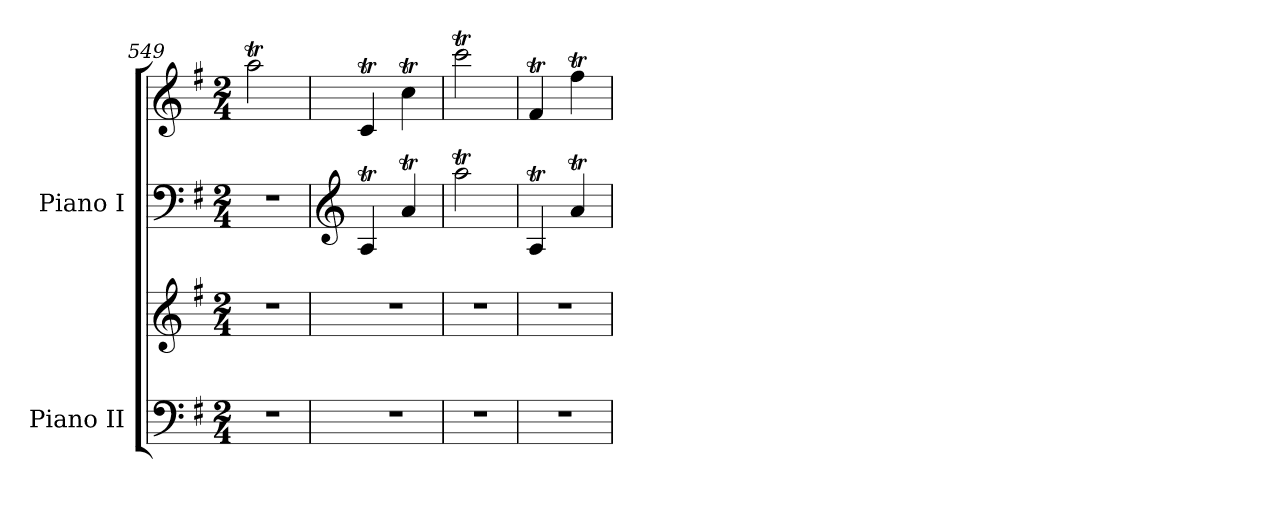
**kern	**kern	**kern	**kern
*part2	*part2	*part1	*part1
*staff4	*staff3	*staff2	*staff1
*I"Piano II	*	*I"Piano I	*
*I'Pno. II	*	*I'Pno. I	*
*clefF4	*clefG2	*clefF4	*clefG2
*k[f#]	*k[f#]	*k[f#]	*k[f#]
*M2/4	*M2/4	*M2/4	*M2/4
=549	=549	=549	=549
2r	2r	2r	2aaT\
!!LO:LB:g=z
=550	=550	=550	=550
*	*	*clefG2	*
2r	2r	4AT/	4cT/
.	.	4aT/	4ccT\
=551	=551	=551	=551
2r	2r	2aaT\	2cccT\
=552	=552	=552	=552
2r	2r	4AT/	4f#t/
.	.	4aT/	4ff#t\
=	=	=	=
*-	*-	*-	*-
